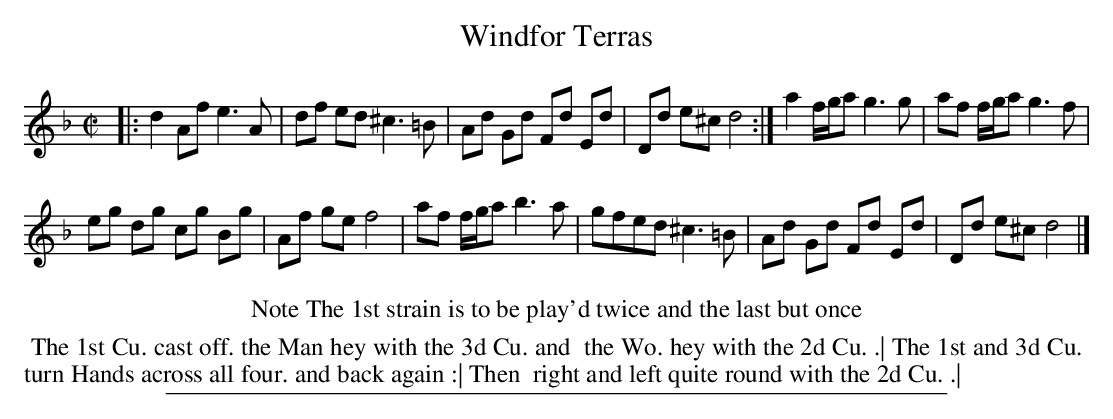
X:1
T: Windfor Terras
M: C|
L: 1/8
K: Dm
|:\
d2 Af e3 A | df ed ^c3 =B |\
Ad Gd Fd Ed | Dd e^c d4 :|\
a2 f/g/a g3 g | af f/g/a g3 f |
eg dg cg Bg | Af ge f4 |\
af f/g/a b3 a | gfed ^c3 =B |\
Ad Gd Fd Ed | Dd e^c d4 |]
